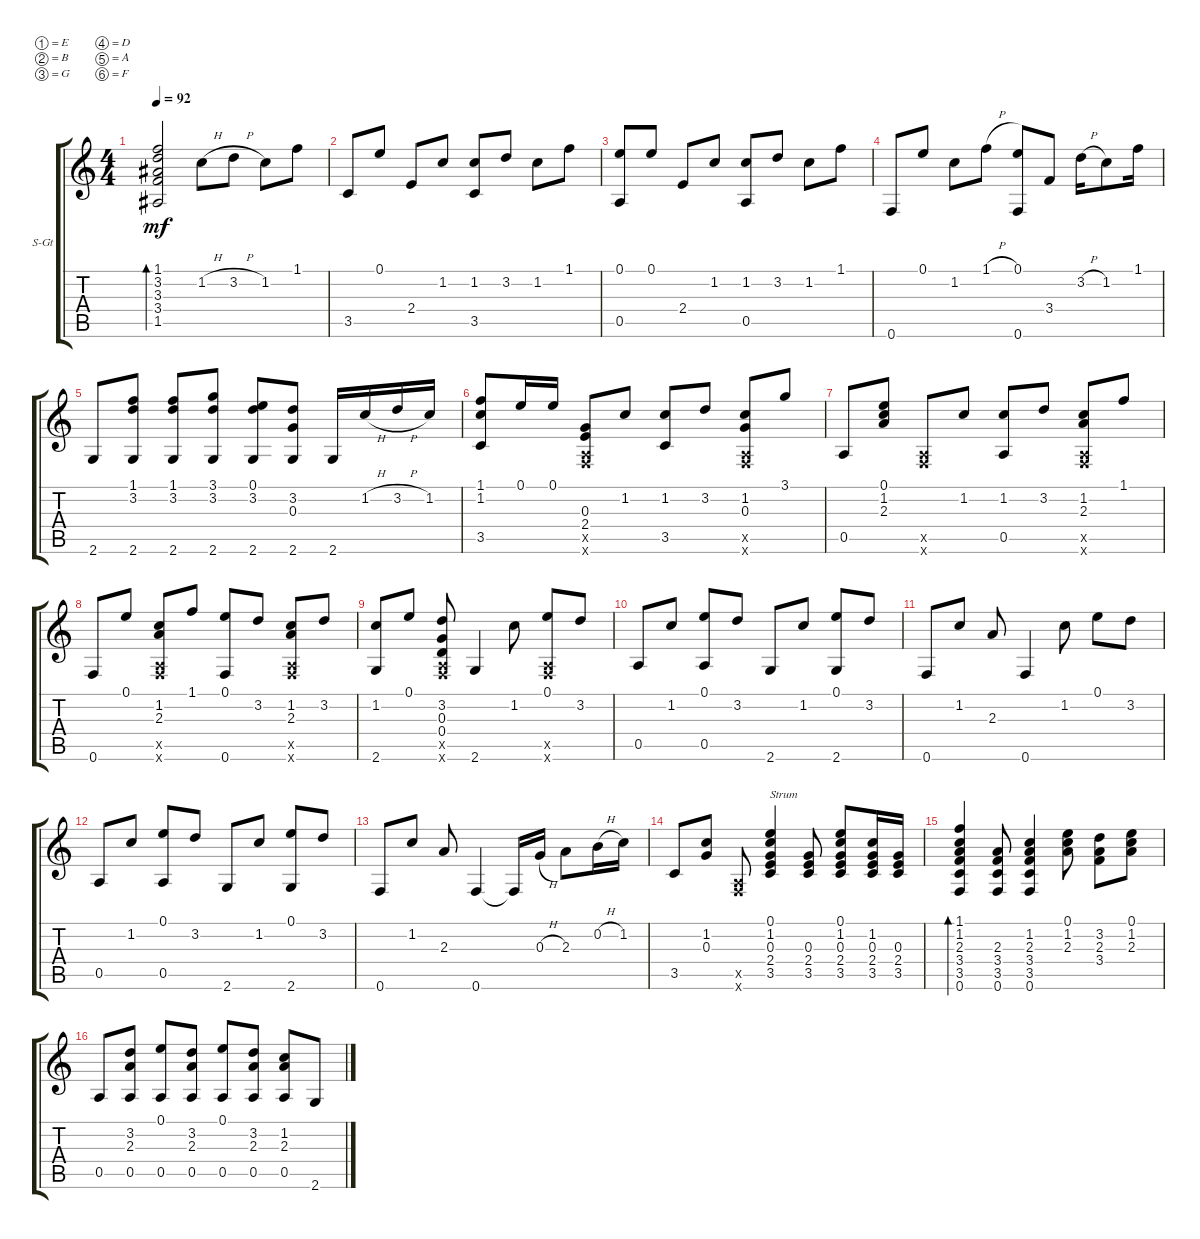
\defaultSystemsLayout 4
\bracketExtendMode groupsimilarinstruments
\firstSystemTrackNameOrientation horizontal
\otherSystemsTrackNameOrientation horizontal
\track ("Steel Guitar" "S-Gt") {instrument acousticguitarsteel}
\staff {score tabs}
\tuning (E4 B3 G3 D3 A2 F2)
\ts (4 4)
\tempo 92
\clef g2
\ks c
(1.5 3.4 3.3 3.2 1.1).2{bd 364 dy mf} 1.2{h}.8 3.2{h}.8 1.2.8 1.1.8 |
3.5.8 0.1.8 2.4.8 1.2.8 (1.2 3.5).8 3.2.8 1.2.8 1.1.8 |
(0.1 0.5).8 0.1.8 2.4.8 1.2.8 (1.2 0.5).8 3.2.8 1.2.8 1.1.8 |
0.6.8 0.1.8 1.2.8 1.1{h}.8 (0.1 0.6).8 3.4.8 3.2{h}.16 1.2.8 1.1.16 |
2.6.8 (1.1 2.6 3.2).8 (2.6 1.1 3.2).8 (2.6 3.1 3.2).8 (2.6 0.1 3.2).8 (2.6 3.2 0.3).8 2.6.16 1.2{h}.16 3.2{h}.16 1.2.16 |
(1.1 1.2 3.5).8 0.1.16 0.1.16 (0.6{x} 0.5{x} 2.4 0.3).8 1.2.8 (1.2 3.5).8 3.2.8 (1.2 0.6{x} 0.5{x} 0.3).8 3.1.8 |
0.5.8 (0.1 1.2 2.3).8 (0.6{x} 0.5{x}).8 1.2.8 (1.2 0.5).8 3.2.8 (1.2 0.6{x} 0.5{x} 2.3).8 1.1.8 |
0.6.8 0.1.8 (1.2 0.6{x} 0.5{x} 2.3).8 1.1.8 (0.1 0.6).8 3.2.8 (1.2 2.3 0.6{x} 0.5{x}).8 3.2.8 |
(2.6 1.2).8 0.1.8 (3.2 0.6{x} 0.5{x} 0.3 0.4).8 2.6.4 1.2.8 (0.1 0.6{x} 0.5{x}).8 3.2.8 |
0.5.8 1.2.8 (0.1 0.5).8 3.2.8 2.6.8 1.2.8 (0.1 2.6).8 3.2.8 |
0.6.8 1.2.8 2.3.8 0.6.4 1.2.8 0.1.8 3.2.8 |
0.5.8 1.2.8 (0.1 0.5).8 3.2.8 2.6.8 1.2.8 (0.1 2.6).8 3.2.8 |
0.6.8 1.2.8 2.3.8 0.6.4 0.6{t}.16 0.3{h}.16 2.3.8 0.2{h}.16 1.2.16 |
3.5.8 (1.2 0.3).8 (0.6{x} 0.5{x}).8 (1.2 0.3 3.5 2.4 0.1).4{txt "Strum"} (2.4 3.5 0.3).8 (1.2 0.3 2.4 3.5 0.1).8 (3.5 2.4 0.3 1.2).16 (3.5 2.4 0.3).16 |
(1.1 1.2 2.3 3.4 3.5 0.6).4{bd 210} (0.6 3.5 3.4 2.3).8 (3.4 3.5 0.6 1.2 2.3).4 (0.1 1.2 2.3).8 (3.2 2.3 3.4).8 (0.1 1.2 2.3).8 |
0.5.8 (3.2 2.3 0.5).8 (0.1 0.5).8 (3.2 2.3 0.5).8 (0.1 0.5).8 (3.2 2.3 0.5).8 (1.2 0.5 2.3).8 2.6.8
